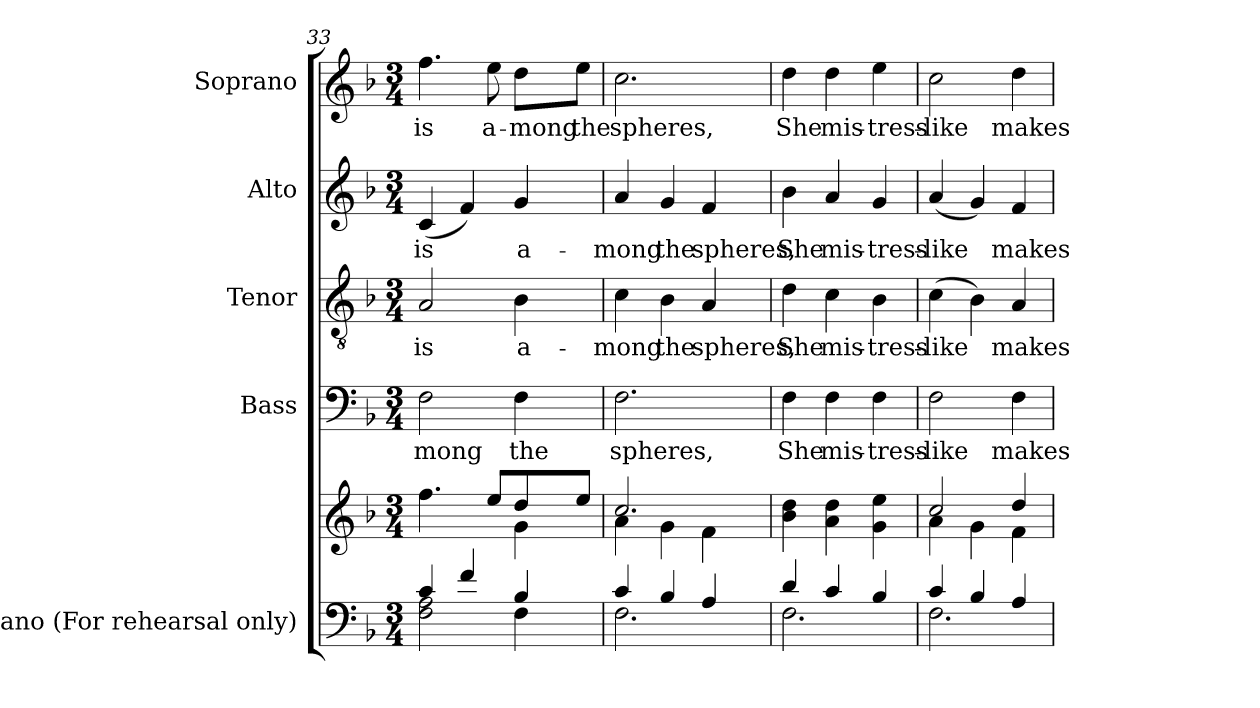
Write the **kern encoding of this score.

**kern	**kern	**kern	**text	**kern	**text	**kern	**text	**kern	**text
*part5	*part5	*part4	*part4	*part3	*part3	*part2	*part2	*part1	*part1
*staff6	*staff5	*staff4	*staff4	*staff3	*staff3	*staff2	*staff2	*staff1	*staff1
*I"Piano (For  rehearsal  only)	*	*I"Bass	*	*I"Tenor	*	*I"Alto	*	*I"Soprano	*
*I'Pno.	*	*I'B.	*	*I'T.	*	*I'A.	*	*I'S.	*
*clefF4	*clefG2	*clefF4	*	*clefGv2	*	*clefG2	*	*clefG2	*
*	*	*	*	*ITrd7c12	*	*	*	*	*
*k[b-]	*k[b-]	*k[b-]	*	*k[b-]	*	*k[b-]	*	*k[b-]	*
*F:	*F:	*F:	*	*F:	*	*F:	*	*F:	*
*M3/4	*M3/4	*M3/4	*	*M3/4	*	*M3/4	*	*M3/4	*
=33	=33	=33	=33	=33	=33	=33	=33	=33	=33
*^	*^	*	*	*	*	*	*	*	*
!	!	!	!	!	!LO:LY:b:color=#000000	!	!	!	!	!	!
!	!	!	!	!	!	!	!LO:LY:b:color=#000000	!	!	!	!
!	!	!	!	!	!	!	!	!	!LO:LY:b:color=#000000	!	!
!	!	!	!	!	!	!	!	!	!	!	!LO:LY:b:color=#000000
4ci/	2Fi\ 2Ai	4.ffi\	2ryy	2Fi\	-mong	2AAi/	is	(4ci/	is	4.ffi\	is
4fi/	.	.	.	.	.	.	.	4fi/)	.	.	.
!	!	!	!	!	!	!	!	!	!	!	!LO:LY:b:color=#000000
.	.	8eei/L	.	.	.	.	.	.	.	8eei\	a-
!	!	!	!	!	!LO:LY:b:color=#000000	!	!	!	!	!	!
!	!	!	!	!	!	!	!LO:LY:b:color=#000000	!	!	!	!
!	!	!	!	!	!	!	!	!	!LO:LY:b:color=#000000	!	!
!	!	!	!	!	!	!	!	!	!	!	!LO:LY:b:color=#000000
4B-i/	4Fi\	8ddi/	4gi\	4Fi\	the	4BB-i\	a-	4gi/	a-	8ddi\L	-mong
!	!	!	!	!	!	!	!	!	!	!	!LO:LY:b:color=#000000
.	.	8eei/J	.	.	.	.	.	.	.	8eei\J	the
=34	=34	=34	=34	=34	=34	=34	=34	=34	=34	=34	=34
!	!	!	!	!	!LO:LY:b:color=#000000	!	!	!	!	!	!
!	!	!	!	!	!	!	!LO:LY:b:color=#000000	!	!	!	!
!	!	!	!	!	!	!	!	!	!LO:LY:b:color=#000000	!	!
!	!	!	!	!	!	!	!	!	!	!	!LO:LY:b:color=#000000
4ci/	2.Fi\	2.cci/	4ai\	2.Fi\	spheres,	4Ci\	-mong	4ai/	-mong	2.cci\	spheres,
!	!	!	!	!	!	!	!LO:LY:b:color=#000000	!	!	!	!
!	!	!	!	!	!	!	!	!	!LO:LY:b:color=#000000	!	!
4B-i/	.	.	4gi\	.	.	4BB-i\	the	4gi/	the	.	.
!	!	!	!	!	!	!	!LO:LY:b:color=#000000	!	!	!	!
!	!	!	!	!	!	!	!	!	!LO:LY:b:color=#000000	!	!
4Ai/	.	.	4fi\	.	.	4AAi/	spheres,	4fi/	spheres,	.	.
*	*	*v	*v	*	*	*	*	*	*	*	*
=35	=35	=35	=35	=35	=35	=35	=35	=35	=35	=35
*	*	*^	*	*	*	*	*	*	*	*
!	!	!	!	!	!LO:LY:b:color=#000000	!	!	!	!	!	!
*	*	*v	*v	*	*	*	*	*	*	*	*
*	*	*^	*	*	*	*	*	*	*	*
!	!	!	!	!	!	!	!LO:LY:b:color=#000000	!	!	!	!
*	*	*v	*v	*	*	*	*	*	*	*	*
*	*	*^	*	*	*	*	*	*	*	*
!	!	!	!	!	!	!	!	!	!LO:LY:b:color=#000000	!	!
*	*	*v	*v	*	*	*	*	*	*	*	*
*	*	*^	*	*	*	*	*	*	*	*
!	!	!	!	!	!	!	!	!	!	!	!LO:LY:b:color=#000000
*	*	*v	*v	*	*	*	*	*	*	*	*
4di/	2.Fi\	4b-i\ 4ddi	4Fi\	She	4Di\	She	4b-i\	She	4ddi\	She
!	!	!	!	!LO:LY:b:color=#000000	!	!	!	!	!	!
!	!	!	!	!	!	!LO:LY:b:color=#000000	!	!	!	!
!	!	!	!	!	!	!	!	!LO:LY:b:color=#000000	!	!
!	!	!	!	!	!	!	!	!	!	!LO:LY:b:color=#000000
4ci/	.	4ai\ 4ddi	4Fi\	mis-	4Ci\	mis-	4ai/	mis-	4ddi\	mis-
!	!	!	!	!LO:LY:b:color=#000000	!	!	!	!	!	!
!	!	!	!	!	!	!LO:LY:b:color=#000000	!	!	!	!
!	!	!	!	!	!	!	!	!LO:LY:b:color=#000000	!	!
!	!	!	!	!	!	!	!	!	!	!LO:LY:b:color=#000000
4B-i/	.	4gi\ 4eei	4Fi\	-tress-	4BB-i\	-tress-	4gi/	-tress-	4eei\	-tress-
=36	=36	=36	=36	=36	=36	=36	=36	=36	=36	=36
*	*	*^	*	*	*	*	*	*	*	*
!	!	!	!	!	!LO:LY:b:color=#000000	!	!	!	!	!	!
!	!	!	!	!	!	!	!LO:LY:b:color=#000000	!	!	!	!
!	!	!	!	!	!	!	!	!	!LO:LY:b:color=#000000	!	!
!	!	!	!	!	!	!	!	!	!	!	!LO:LY:b:color=#000000
4ci/	2.Fi\	2cci/	4ai\	2Fi\	-like	(4Ci\	-like	(4ai/	-like	2cci\	-like
4B-i/	.	.	4gi\	.	.	4BB-i\)	.	4gi/)	.	.	.
!	!	!	!	!	!LO:LY:b:color=#000000	!	!	!	!	!	!
!	!	!	!	!	!	!	!LO:LY:b:color=#000000	!	!	!	!
!	!	!	!	!	!	!	!	!	!LO:LY:b:color=#000000	!	!
!	!	!	!	!	!	!	!	!	!	!	!LO:LY:b:color=#000000
4Ai/	.	4ddi/	4fi\	4Fi\	makes	4AAi/	makes	4fi/	makes	4ddi\	makes
*v	*v	*	*	*	*	*	*	*	*	*	*
*	*v	*v	*	*	*	*	*	*	*	*
=	=	=	=	=	=	=	=	=	=
*-	*-	*-	*-	*-	*-	*-	*-	*-	*-
